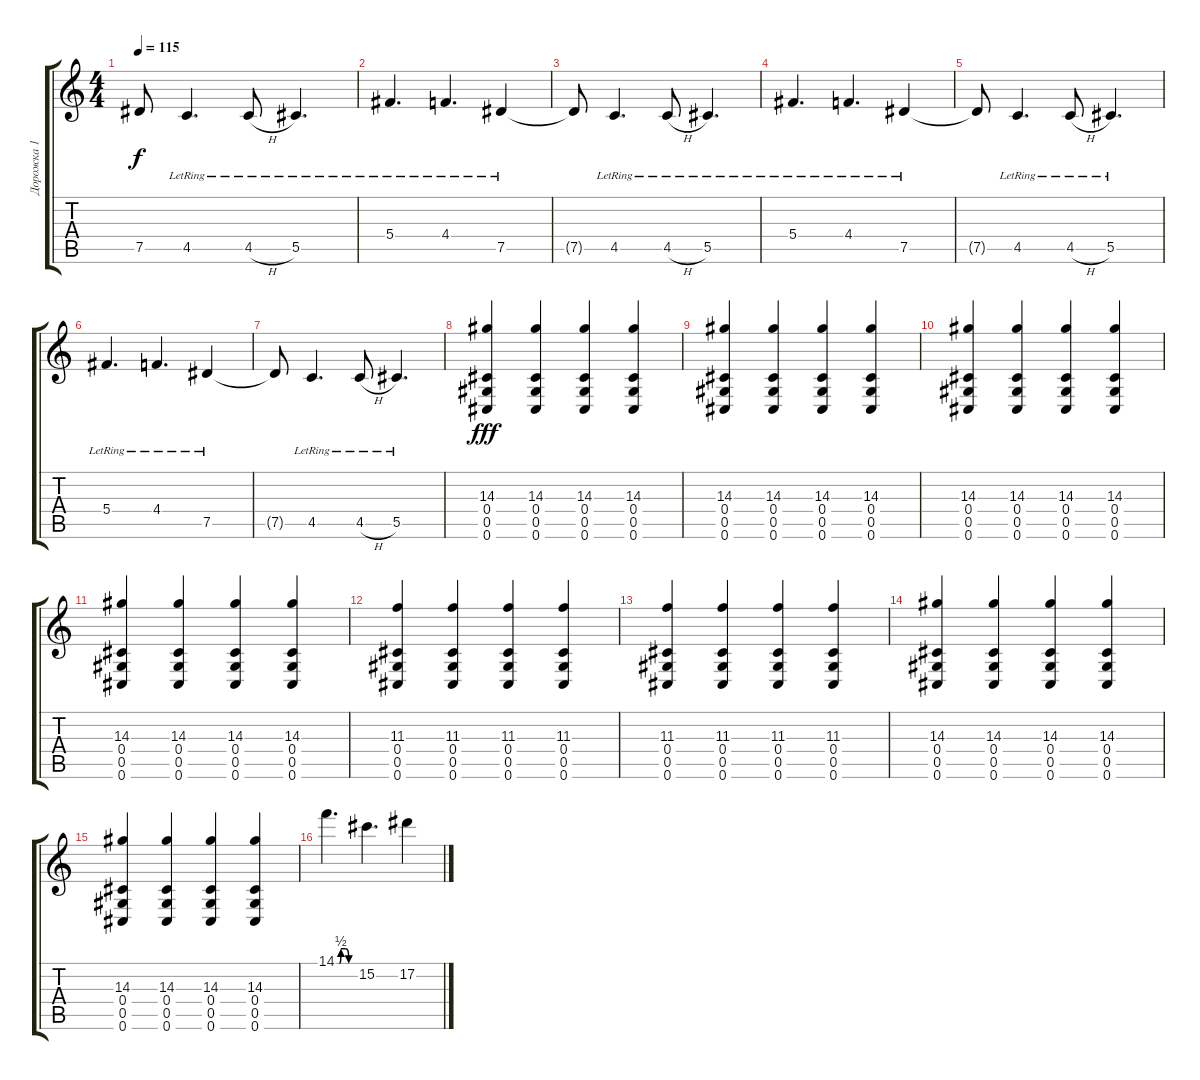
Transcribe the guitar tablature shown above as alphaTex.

\track ("Дорожка 1" "Дорожка 1") {instrument electricguitarjazz}
\staff {score tabs}
\tuning (Eb4 Bb3 Gb3 Db3 Ab2 Db2) {hide}
\ts (4 4)
\tempo 115
\clef g2
\ks c
7.5{t}.8{dy f} 4.5{lr}.4{d} 4.5{h lr}.8 5.5{lr}.4{d} |
5.4{lr}.4{d} 4.4{lr}.4{d} 7.5{lr}.4 |
7.5{t}.8 4.5{lr}.4{d} 4.5{h lr}.8 5.5{lr}.4{d} |
5.4{lr}.4{d} 4.4{lr}.4{d} 7.5{lr}.4 |
7.5{t}.8 4.5{lr}.4{d} 4.5{h lr}.8 5.5{lr}.4{d} |
5.4{lr}.4{d} 4.4{lr}.4{d} 7.5{lr}.4 |
7.5{t}.8 4.5{lr}.4{d} 4.5{h lr}.8 5.5{lr}.4{d} |
(14.3 0.4 0.5 0.6).4{dy fff instrument overdrivenguitar} (14.3 0.4 0.5 0.6).4 (14.3 0.4 0.5 0.6).4 (14.3 0.4 0.5 0.6).4 |
(14.3 0.4 0.5 0.6).4 (14.3 0.4 0.5 0.6).4 (14.3 0.4 0.5 0.6).4 (14.3 0.4 0.5 0.6).4 |
(14.3 0.4 0.5 0.6).4 (14.3 0.4 0.5 0.6).4 (14.3 0.4 0.5 0.6).4 (14.3 0.4 0.5 0.6).4 |
(14.3 0.4 0.5 0.6).4 (14.3 0.4 0.5 0.6).4 (14.3 0.4 0.5 0.6).4 (14.3 0.4 0.5 0.6).4 |
(11.3 0.4 0.5 0.6).4 (11.3 0.4 0.5 0.6).4 (11.3 0.4 0.5 0.6).4 (11.3 0.4 0.5 0.6).4 |
(11.3 0.4 0.5 0.6).4 (11.3 0.4 0.5 0.6).4 (11.3 0.4 0.5 0.6).4 (11.3 0.4 0.5 0.6).4 |
(14.3 0.4 0.5 0.6).4 (14.3 0.4 0.5 0.6).4 (14.3 0.4 0.5 0.6).4 (14.3 0.4 0.5 0.6).4 |
(14.3 0.4 0.5 0.6).4 (14.3 0.4 0.5 0.6).4 (14.3 0.4 0.5 0.6).4 (14.3 0.4 0.5 0.6).4 |
14.1{be (custom 0 0 10 0 15 2 30 2 40 0 60 0)}.4{d} 15.2.4{d} 17.2.4
